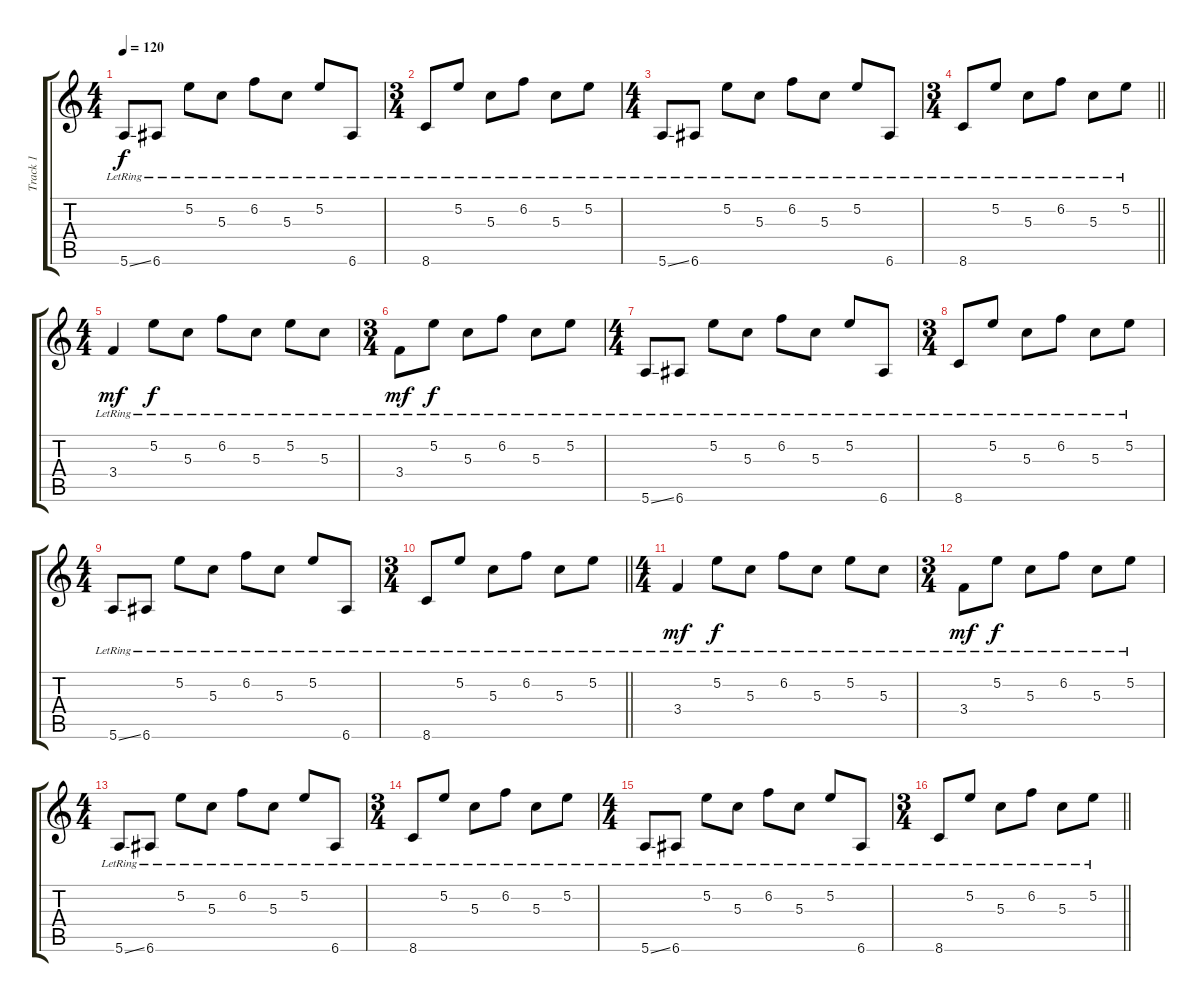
\track ("Track 1" "Track 1") {instrument electricguitarjazz}
\staff {score tabs}
\tuning (E4 B3 G3 D3 A2 E2) {hide}
\ts (4 4)
\tempo 120
\clef g2
\ks c
5.6{ss lr}.8{dy f} 6.6{lr}.8 5.2{lr}.8 5.3{lr}.8 6.2{lr}.8 5.3{lr}.8 5.2{lr}.8 6.6{lr}.8 |
\ts (3 4)
8.6{lr}.8 5.2{lr}.8 5.3{lr}.8 6.2{lr}.8 5.3{lr}.8 5.2{lr}.8 |
\ts (4 4)
5.6{ss lr}.8 6.6{lr}.8 5.2{lr}.8 5.3{lr}.8 6.2{lr}.8 5.3{lr}.8 5.2{lr}.8 6.6{lr}.8 |
\ts (3 4)
\barLineRight lightlight
8.6{lr}.8 5.2{lr}.8 5.3{lr}.8 6.2{lr}.8 5.3{lr}.8 5.2{lr}.8 |
\ts (4 4)
3.4{lr}.4{dy mf} 5.2{lr}.8{dy f} 5.3{lr}.8 6.2{lr}.8 5.3{lr}.8 5.2{lr}.8 5.3{lr}.8 |
\ts (3 4)
3.4{lr}.8{dy mf} 5.2{lr}.8{dy f} 5.3{lr}.8 6.2{lr}.8 5.3{lr}.8 5.2{lr}.8 |
\ts (4 4)
5.6{ss lr}.8 6.6{lr}.8 5.2{lr}.8 5.3{lr}.8 6.2{lr}.8 5.3{lr}.8 5.2{lr}.8 6.6{lr}.8 |
\ts (3 4)
8.6{lr}.8 5.2{lr}.8 5.3{lr}.8 6.2{lr}.8 5.3{lr}.8 5.2{lr}.8 |
\ts (4 4)
5.6{ss lr}.8 6.6{lr}.8 5.2{lr}.8 5.3{lr}.8 6.2{lr}.8 5.3{lr}.8 5.2{lr}.8 6.6{lr}.8 |
\ts (3 4)
\barLineRight lightlight
8.6{lr}.8 5.2{lr}.8 5.3{lr}.8 6.2{lr}.8 5.3{lr}.8 5.2{lr}.8 |
\ts (4 4)
3.4{lr}.4{dy mf} 5.2{lr}.8{dy f} 5.3{lr}.8 6.2{lr}.8 5.3{lr}.8 5.2{lr}.8 5.3{lr}.8 |
\ts (3 4)
3.4{lr}.8{dy mf} 5.2{lr}.8{dy f} 5.3{lr}.8 6.2{lr}.8 5.3{lr}.8 5.2{lr}.8 |
\ts (4 4)
5.6{ss lr}.8 6.6{lr}.8 5.2{lr}.8 5.3{lr}.8 6.2{lr}.8 5.3{lr}.8 5.2{lr}.8 6.6{lr}.8 |
\ts (3 4)
8.6{lr}.8 5.2{lr}.8 5.3{lr}.8 6.2{lr}.8 5.3{lr}.8 5.2{lr}.8 |
\ts (4 4)
5.6{ss lr}.8 6.6{lr}.8 5.2{lr}.8 5.3{lr}.8 6.2{lr}.8 5.3{lr}.8 5.2{lr}.8 6.6{lr}.8 |
\ts (3 4)
\barLineRight lightlight
8.6{lr}.8 5.2{lr}.8 5.3{lr}.8 6.2{lr}.8 5.3{lr}.8 5.2{lr}.8
